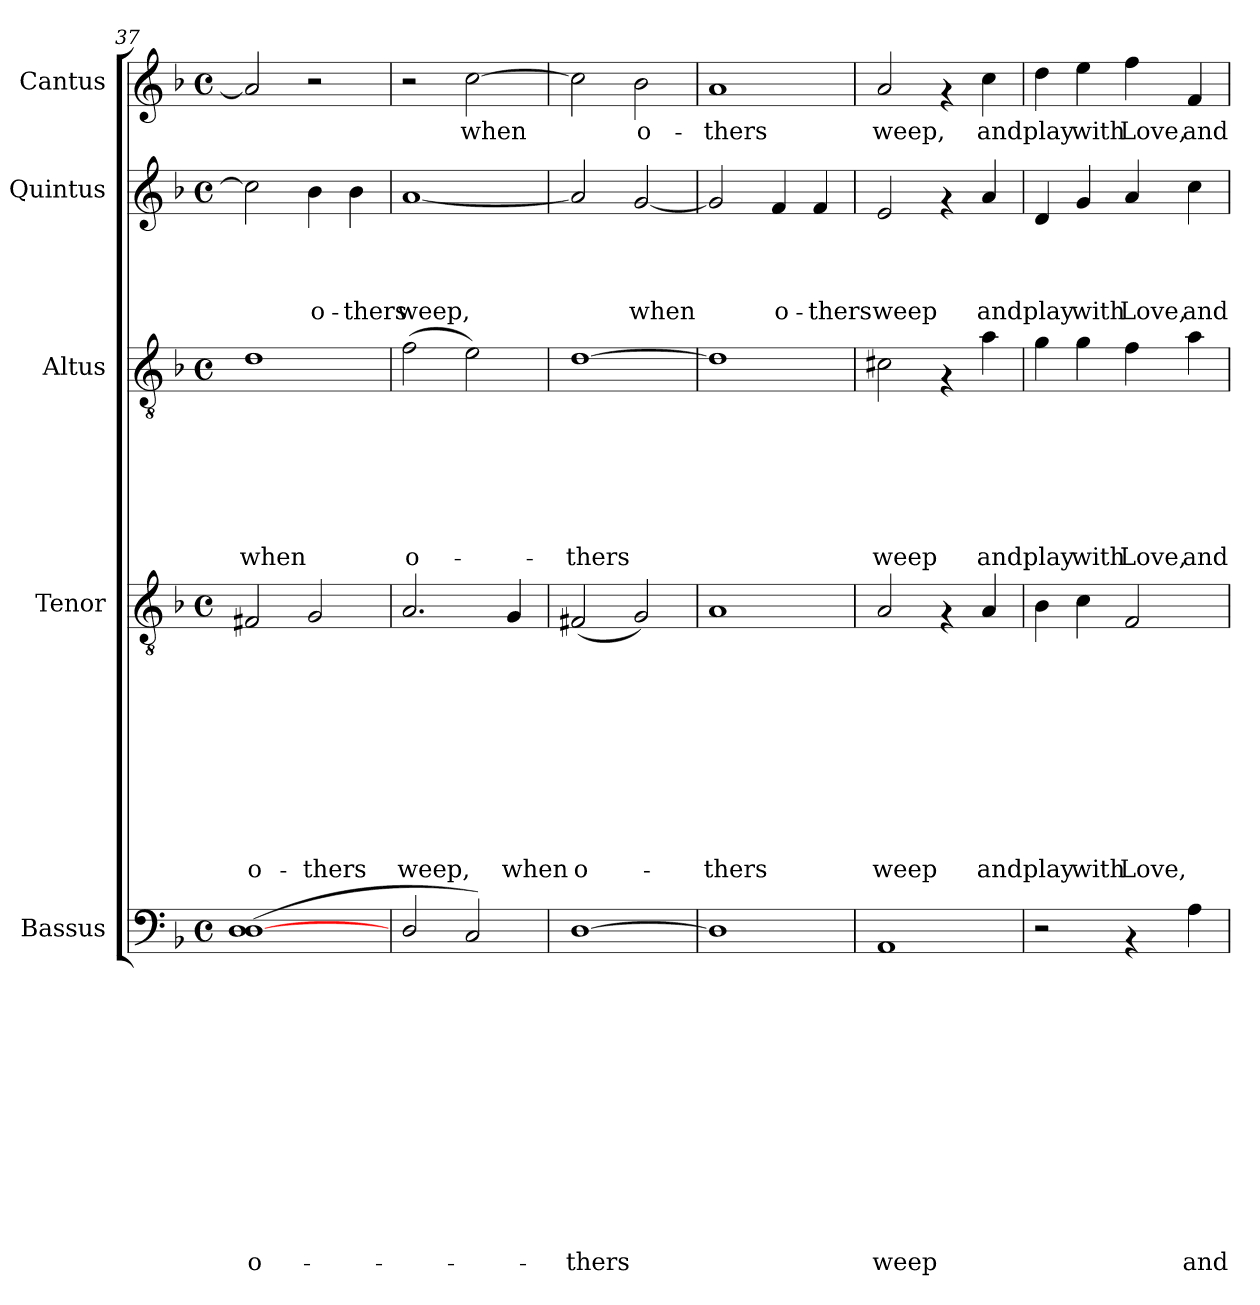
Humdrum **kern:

**kern	**text	**text	**text	**text	**text	**text	**text	**text	**text	**text	**text	**text	**text	**kern	**text	**text	**text	**text	**text	**text	**text	**text	**text	**text	**kern	**text	**text	**text	**text	**text	**text	**text	**kern	**text	**text	**text	**text	**kern	**text
*part5	*part5	*part5	*part5	*part5	*part5	*part5	*part5	*part5	*part5	*part5	*part5	*part5	*part5	*part4	*part4	*part4	*part4	*part4	*part4	*part4	*part4	*part4	*part4	*part4	*part3	*part3	*part3	*part3	*part3	*part3	*part3	*part3	*part2	*part2	*part2	*part2	*part2	*part1	*part1
*staff5	*staff5	*staff5	*staff5	*staff5	*staff5	*staff5	*staff5	*staff5	*staff5	*staff5	*staff5	*staff5	*staff5	*staff4	*staff4	*staff4	*staff4	*staff4	*staff4	*staff4	*staff4	*staff4	*staff4	*staff4	*staff3	*staff3	*staff3	*staff3	*staff3	*staff3	*staff3	*staff3	*staff2	*staff2	*staff2	*staff2	*staff2	*staff1	*staff1
*I"Bassus	*	*	*	*	*	*	*	*	*	*	*	*	*	*I"Tenor	*	*	*	*	*	*	*	*	*	*	*I"Altus	*	*	*	*	*	*	*	*I"Quintus	*	*	*	*	*I"Cantus	*
*clefF4	*	*	*	*	*	*	*	*	*	*	*	*	*	*clefGv2	*	*	*	*	*	*	*	*	*	*	*clefGv2	*	*	*	*	*	*	*	*clefG2	*	*	*	*	*clefG2	*
*k[b-]	*	*	*	*	*	*	*	*	*	*	*	*	*	*k[b-]	*	*	*	*	*	*	*	*	*	*	*k[b-]	*	*	*	*	*	*	*	*k[b-]	*	*	*	*	*k[b-]	*
*F:	*	*	*	*	*	*	*	*	*	*	*	*	*	*F:	*	*	*	*	*	*	*	*	*	*	*F:	*	*	*	*	*	*	*	*F:	*	*	*	*	*F:	*
*M4/4	*	*	*	*	*	*	*	*	*	*	*	*	*	*M4/4	*	*	*	*	*	*	*	*	*	*	*M4/4	*	*	*	*	*	*	*	*M4/4	*	*	*	*	*M4/4	*
*met(c)	*	*	*	*	*	*	*	*	*	*	*	*	*	*met(c)	*	*	*	*	*	*	*	*	*	*	*met(c)	*	*	*	*	*	*	*	*met(c)	*	*	*	*	*met(c)	*
=37	=37	=37	=37	=37	=37	=37	=37	=37	=37	=37	=37	=37	=37	=37	=37	=37	=37	=37	=37	=37	=37	=37	=37	=37	=37	=37	=37	=37	=37	=37	=37	=37	=37	=37	=37	=37	=37	=37	=37
!	!	!	!	!	!	!	!	!	!	!	!	!	!LO:LY:b	!	!	!	!	!	!	!	!	!	!	!LO:LY:b	!	!	!	!	!	!	!	!LO:LY:b	!	!	!	!	!	!	!
(<1D [<1D	.	.	.	.	.	.	.	.	.	.	.	.	o-	2F#X/	.	.	.	.	.	.	.	.	.	o-	1d	.	.	.	.	.	.	when	2cc\]	.	.	.	.	2a/]	.
!	!	!	!	!	!	!	!	!	!	!	!	!	!	!	!	!	!	!	!	!	!	!	!	!LO:LY:b	!	!	!	!	!	!	!	!	!	!	!	!	!LO:LY:b	!	!
.	.	.	.	.	.	.	.	.	.	.	.	.	.	2G/	.	.	.	.	.	.	.	.	.	-thers	.	.	.	.	.	.	.	.	4b-\	.	.	.	o-	2r	.
!	!	!	!	!	!	!	!	!	!	!	!	!	!	!	!	!	!	!	!	!	!	!	!	!	!	!	!	!	!	!	!	!	!	!	!	!	!LO:LY:b	!	!
.	.	.	.	.	.	.	.	.	.	.	.	.	.	.	.	.	.	.	.	.	.	.	.	.	.	.	.	.	.	.	.	.	4b-\	.	.	.	-thers	.	.
=38	=38	=38	=38	=38	=38	=38	=38	=38	=38	=38	=38	=38	=38	=38	=38	=38	=38	=38	=38	=38	=38	=38	=38	=38	=38	=38	=38	=38	=38	=38	=38	=38	=38	=38	=38	=38	=38	=38	=38
!	!	!	!	!	!	!	!	!	!	!	!	!	!	!	!	!	!	!	!	!	!	!	!	!LO:LY:b	!	!	!	!	!	!	!	!LO:LY:b	!	!	!	!	!LO:LY:b	!	!
2D/	.	.	.	.	.	.	.	.	.	.	.	.	.	2.A/	.	.	.	.	.	.	.	.	.	weep,	(>2f\	.	.	.	.	.	.	o-	[<1a	.	.	.	weep,	2r	.
!	!	!	!	!	!	!	!	!	!	!	!	!	!	!	!	!	!	!	!	!	!	!	!	!	!	!	!	!	!	!	!	!	!	!	!	!	!	!	!LO:LY:b
2C/)	.	.	.	.	.	.	.	.	.	.	.	.	.	.	.	.	.	.	.	.	.	.	.	.	2e\)	.	.	.	.	.	.	.	.	.	.	.	.	[>2cc\	when
!	!	!	!	!	!	!	!	!	!	!	!	!	!	!	!	!	!	!	!	!	!	!	!	!LO:LY:b	!	!	!	!	!	!	!	!	!	!	!	!	!	!	!
.	.	.	.	.	.	.	.	.	.	.	.	.	.	4G/	.	.	.	.	.	.	.	.	.	when	.	.	.	.	.	.	.	.	.	.	.	.	.	.	.
=39	=39	=39	=39	=39	=39	=39	=39	=39	=39	=39	=39	=39	=39	=39	=39	=39	=39	=39	=39	=39	=39	=39	=39	=39	=39	=39	=39	=39	=39	=39	=39	=39	=39	=39	=39	=39	=39	=39	=39
!	!	!	!	!	!	!	!	!	!	!	!	!	!LO:LY:b	!	!	!	!	!	!	!	!	!	!	!LO:LY:b	!	!	!	!	!	!	!	!LO:LY:b	!	!	!	!	!	!	!
[<1D	.	.	.	.	.	.	.	.	.	.	.	.	-thers	(<2F#X/	.	.	.	.	.	.	.	.	.	o-	[>1d	.	.	.	.	.	.	-thers	2a/]	.	.	.	.	2cc\]	.
!	!	!	!	!	!	!	!	!	!	!	!	!	!	!	!	!	!	!	!	!	!	!	!	!	!	!	!	!	!	!	!	!	!	!	!	!	!LO:LY:b	!	!LO:LY:b
.	.	.	.	.	.	.	.	.	.	.	.	.	.	2G/)	.	.	.	.	.	.	.	.	.	.	.	.	.	.	.	.	.	.	[<2g/	.	.	.	when	2b-\	o-
=40	=40	=40	=40	=40	=40	=40	=40	=40	=40	=40	=40	=40	=40	=40	=40	=40	=40	=40	=40	=40	=40	=40	=40	=40	=40	=40	=40	=40	=40	=40	=40	=40	=40	=40	=40	=40	=40	=40	=40
!	!	!	!	!	!	!	!	!	!	!	!	!	!	!	!	!	!	!	!	!	!	!	!	!LO:LY:b	!	!	!	!	!	!	!	!	!	!	!	!	!	!	!LO:LY:b
1D]	.	.	.	.	.	.	.	.	.	.	.	.	.	1A	.	.	.	.	.	.	.	.	.	-thers	1d]	.	.	.	.	.	.	.	2g/]	.	.	.	.	1a	-thers
!	!	!	!	!	!	!	!	!	!	!	!	!	!	!	!	!	!	!	!	!	!	!	!	!	!	!	!	!	!	!	!	!	!	!	!	!	!LO:LY:b	!	!
.	.	.	.	.	.	.	.	.	.	.	.	.	.	.	.	.	.	.	.	.	.	.	.	.	.	.	.	.	.	.	.	.	4f/	.	.	.	o-	.	.
!	!	!	!	!	!	!	!	!	!	!	!	!	!	!	!	!	!	!	!	!	!	!	!	!	!	!	!	!	!	!	!	!	!	!	!	!	!LO:LY:b	!	!
.	.	.	.	.	.	.	.	.	.	.	.	.	.	.	.	.	.	.	.	.	.	.	.	.	.	.	.	.	.	.	.	.	4f/	.	.	.	-thers	.	.
=41	=41	=41	=41	=41	=41	=41	=41	=41	=41	=41	=41	=41	=41	=41	=41	=41	=41	=41	=41	=41	=41	=41	=41	=41	=41	=41	=41	=41	=41	=41	=41	=41	=41	=41	=41	=41	=41	=41	=41
!	!	!	!	!	!	!	!	!	!	!	!	!	!LO:LY:b	!	!	!	!	!	!	!	!	!	!	!LO:LY:b	!	!	!	!	!	!	!	!LO:LY:b	!	!	!	!	!LO:LY:b	!	!LO:LY:b
1AA	.	.	.	.	.	.	.	.	.	.	.	.	weep	2A/	.	.	.	.	.	.	.	.	.	weep	2c#X\	.	.	.	.	.	.	weep	2e/	.	.	.	weep	2a/	weep,
.	.	.	.	.	.	.	.	.	.	.	.	.	.	4rF	.	.	.	.	.	.	.	.	.	.	4rF	.	.	.	.	.	.	.	4rf	.	.	.	.	4rf	.
!	!	!	!	!	!	!	!	!	!	!	!	!	!	!	!	!	!	!	!	!	!	!	!	!LO:LY:b	!	!	!	!	!	!	!	!LO:LY:b	!	!	!	!	!LO:LY:b	!	!LO:LY:b
.	.	.	.	.	.	.	.	.	.	.	.	.	.	4A/	.	.	.	.	.	.	.	.	.	and	4a\	.	.	.	.	.	.	and	4a/	.	.	.	and	4cc\	and
!!LO:PB:g=z
=42	=42	=42	=42	=42	=42	=42	=42	=42	=42	=42	=42	=42	=42	=42	=42	=42	=42	=42	=42	=42	=42	=42	=42	=42	=42	=42	=42	=42	=42	=42	=42	=42	=42	=42	=42	=42	=42	=42	=42
!	!	!	!	!	!	!	!	!	!	!	!	!	!	!	!	!	!	!	!	!	!	!	!	!LO:LY:b	!	!	!	!	!	!	!	!LO:LY:b	!	!	!	!	!LO:LY:b	!	!LO:LY:b
2r	.	.	.	.	.	.	.	.	.	.	.	.	.	4B-\	.	.	.	.	.	.	.	.	.	play	4g\	.	.	.	.	.	.	play	4d/	.	.	.	play	4dd\	play
!	!	!	!	!	!	!	!	!	!	!	!	!	!	!	!	!	!	!	!	!	!	!	!	!LO:LY:b	!	!	!	!	!	!	!	!LO:LY:b	!	!	!	!	!LO:LY:b	!	!LO:LY:b
.	.	.	.	.	.	.	.	.	.	.	.	.	.	4c\	.	.	.	.	.	.	.	.	.	with	4g\	.	.	.	.	.	.	with	4g/	.	.	.	with	4ee\	with
!	!	!	!	!	!	!	!	!	!	!	!	!	!	!	!	!	!	!	!	!	!	!	!	!LO:LY:b	!	!	!	!	!	!	!	!LO:LY:b	!	!	!	!	!LO:LY:b	!	!LO:LY:b
4rAA	.	.	.	.	.	.	.	.	.	.	.	.	.	2F/	.	.	.	.	.	.	.	.	.	Love,	4f\	.	.	.	.	.	.	Love,	4a/	.	.	.	Love,	4ff\	Love,
!	!	!	!	!	!	!	!	!	!	!	!	!	!LO:LY:b	!	!	!	!	!	!	!	!	!	!	!	!	!	!	!	!	!	!	!LO:LY:b	!	!	!	!	!LO:LY:b	!	!LO:LY:b
4A\	.	.	.	.	.	.	.	.	.	.	.	.	and	.	.	.	.	.	.	.	.	.	.	.	4a\	.	.	.	.	.	.	and	4cc\	.	.	.	and	4f/	and
=	=	=	=	=	=	=	=	=	=	=	=	=	=	=	=	=	=	=	=	=	=	=	=	=	=	=	=	=	=	=	=	=	=	=	=	=	=	=	=
*-	*-	*-	*-	*-	*-	*-	*-	*-	*-	*-	*-	*-	*-	*-	*-	*-	*-	*-	*-	*-	*-	*-	*-	*-	*-	*-	*-	*-	*-	*-	*-	*-	*-	*-	*-	*-	*-	*-	*-
